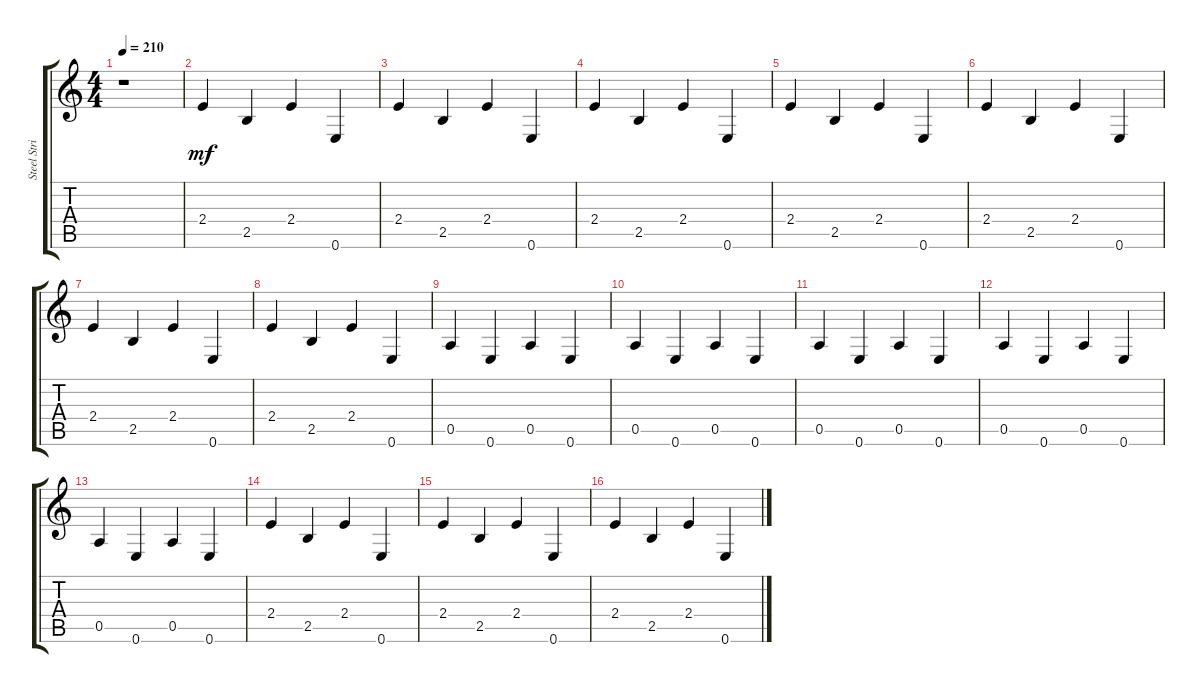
\track ("Steel String" "Steel Stri") {instrument acousticguitarsteel}
\staff {score tabs}
\tuning (E4 B3 G3 D3 A2 E2) {hide}
\ts (4 4)
\tempo 210
\clef g2
\ks c
r.1{dy mf instrument acousticguitarsteel} |
2.4.4 2.5.4 2.4.4 0.6.4 |
2.4.4 2.5.4 2.4.4 0.6.4 |
2.4.4 2.5.4 2.4.4 0.6.4 |
2.4.4 2.5.4 2.4.4 0.6.4 |
2.4.4 2.5.4 2.4.4 0.6.4 |
2.4.4 2.5.4 2.4.4 0.6.4 |
2.4.4 2.5.4 2.4.4 0.6.4 |
0.5.4 0.6.4 0.5.4 0.6.4 |
0.5.4 0.6.4 0.5.4 0.6.4 |
0.5.4 0.6.4 0.5.4 0.6.4 |
0.5.4 0.6.4 0.5.4 0.6.4 |
0.5.4 0.6.4 0.5.4 0.6.4 |
2.4.4 2.5.4 2.4.4 0.6.4 |
2.4.4 2.5.4 2.4.4 0.6.4 |
2.4.4 2.5.4 2.4.4 0.6.4
